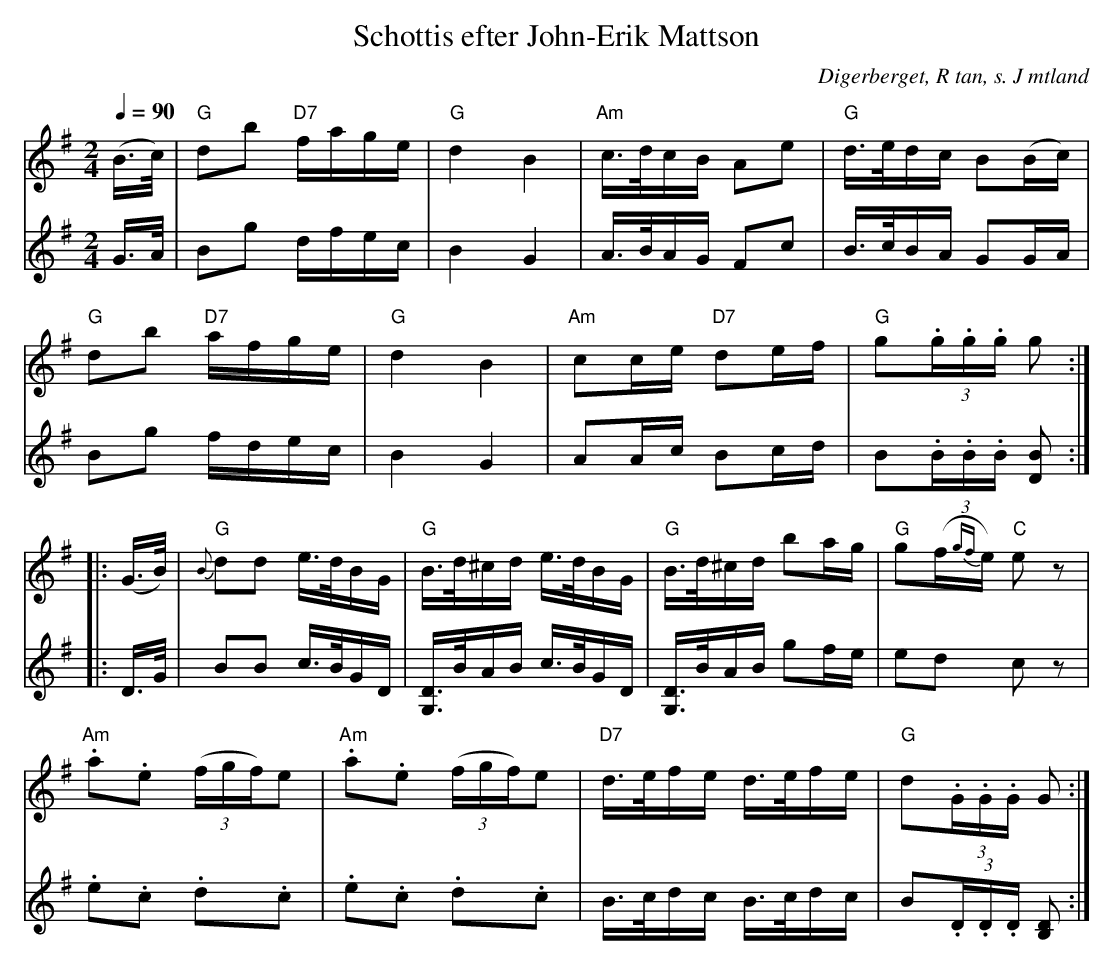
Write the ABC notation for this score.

X:1
T:Schottis efter John-Erik Mattson
O:Digerberget, R tan, s. J mtland
M:2/4
L:1/16
Q:1/4=90
K:G
V:1
(B>c)|"G"d2b2 "D7"fage|"G"d4B4|"Am"c>dcB A2e2|"G"d>edc B2(Bc)|!
"G"d2b2 "D7"afge|"G"d4B4|"Am"c2ce "D7"d2ef|"G"g2(3.g.g.g g2::!
(G>B)|{B}"G"d2d2 e>dBG|"G"B>d^cd e>dBG|"G"B>d^cd b2ag|"G"g2(f{gf}e) "C"e2z2|!
"Am".a2.e2 (3(fgf)e2|"Am".a2.e2 (3(fgf)e2|"D7"d>efe d>efe|"G"d2(3.G.G.G G2:|]
V:2
G>A|B2g2 dfec|B4G4|A>BAG F2c2|B>cBA G2GA|!
B2g2 fdec|B4G4|A2Ac B2cd|B2(3.B.B.B [D2B2]::!
D>G|B2B2 c>BGD|[G,3/2D3/2]B/AB c>BGD|[G,3/2D3/2]B/AB g2fe|e2d2 c2z2|!
.e2.c2 .d2.c2|.e2.c2 .d2.c2|B>cdc B>cdc|B2(3.D.D.D [B,2D2]:|]
